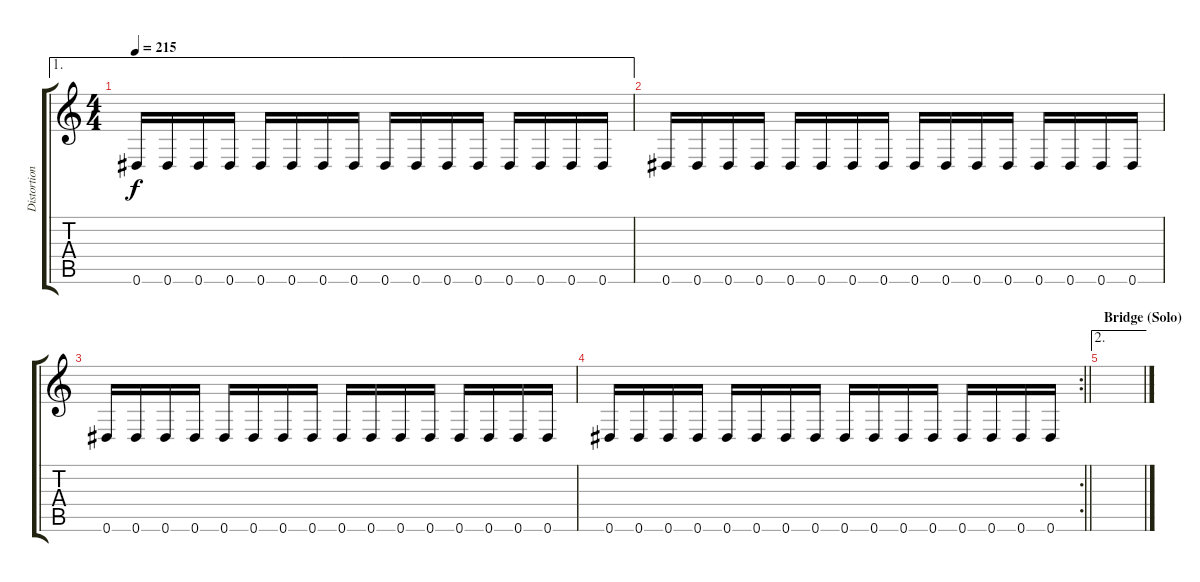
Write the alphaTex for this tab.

\track ("Distortion Guitar 1" "Distortion") {instrument distortionguitar}
\staff {score tabs}
\tuning (Eb4 Bb3 Gb3 Db3 Ab2 Eb2) {hide}
\ae 1
\ts (4 4)
\tempo 215
\clef g2
\ks c
0.6.16{dy f} 0.6.16 0.6.16 0.6.16 0.6.16 0.6.16 0.6.16 0.6.16 0.6.16 0.6.16 0.6.16 0.6.16 0.6.16 0.6.16 0.6.16 0.6.16 |
0.6.16 0.6.16 0.6.16 0.6.16 0.6.16 0.6.16 0.6.16 0.6.16 0.6.16 0.6.16 0.6.16 0.6.16 0.6.16 0.6.16 0.6.16 0.6.16 |
0.6.16 0.6.16 0.6.16 0.6.16 0.6.16 0.6.16 0.6.16 0.6.16 0.6.16 0.6.16 0.6.16 0.6.16 0.6.16 0.6.16 0.6.16 0.6.16 |
\rc 2
\barLineRight lightlight
0.6.16 0.6.16 0.6.16 0.6.16 0.6.16 0.6.16 0.6.16 0.6.16 0.6.16 0.6.16 0.6.16 0.6.16 0.6.16 0.6.16 0.6.16 0.6.16 |
\ae 2
\section ("" "Bridge (Solo)")
